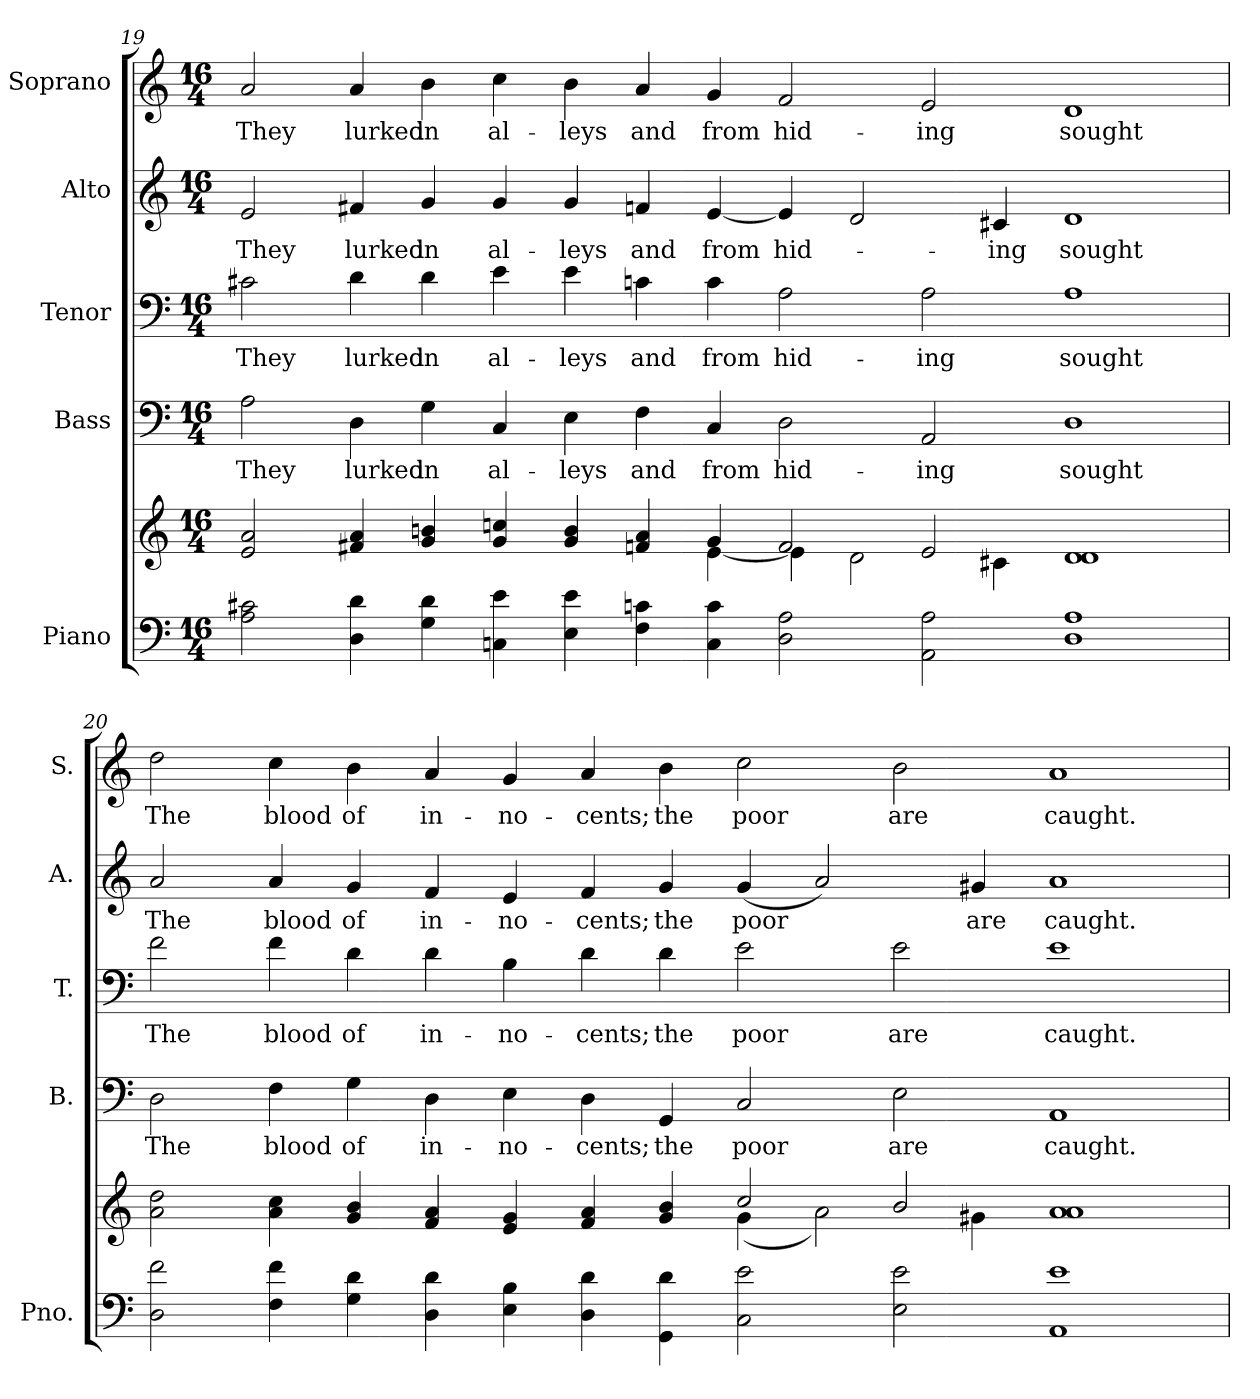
**kern	**kern	**kern	**text	**kern	**text	**kern	**text	**kern	**text
*part5	*part5	*part4	*part4	*part3	*part3	*part2	*part2	*part1	*part1
*staff6	*staff5	*staff4	*staff4	*staff3	*staff3	*staff2	*staff2	*staff1	*staff1
*I"Piano	*	*I"Bass	*	*I"Tenor	*	*I"Alto	*	*I"Soprano	*
*I'Pno.	*	*I'B.	*	*I'T.	*	*I'A.	*	*I'S.	*
!!LO:PB:g=z
*clefF4	*clefG2	*clefF4	*	*clefF4	*	*clefG2	*	*clefG2	*
*k[]	*k[]	*k[]	*	*k[]	*	*k[]	*	*k[]	*
*C:	*C:	*C:	*	*C:	*	*C:	*	*C:	*
*M16/4	*M16/4	*M16/4	*	*M16/4	*	*M16/4	*	*M16/4	*
=19	=19	=19	=19	=19	=19	=19	=19	=19	=19
*	*^	*	*	*	*	*	*	*	*
!	!	!	!	!LO:LY:b:color=#000000	!	!	!	!	!	!
!	!	!	!	!	!	!LO:LY:b:color=#000000	!	!	!	!
!	!	!	!	!	!	!	!	!LO:LY:b:color=#000000	!	!
!	!	!	!	!	!	!	!	!	!	!LO:LY:b:color=#000000
2Ai\ 2c#Xi	2ei/ 2ai	1ryy	2Ai\	They	2c#Xi\	They	2ei/	They	2ai/	They
!	!	!	!	!LO:LY:b:color=#000000	!	!	!	!	!	!
!	!	!	!	!	!	!LO:LY:b:color=#000000	!	!	!	!
!	!	!	!	!	!	!	!	!LO:LY:b:color=#000000	!	!
!	!	!	!	!	!	!	!	!	!	!LO:LY:b:color=#000000
4Di\ 4di	4f#Xi/ 4ai	.	4Di\	lurked	4di\	lurked	4f#Xi/	lurked	4ai/	lurked
!	!	!	!	!LO:LY:b:color=#000000	!	!	!	!	!	!
!	!	!	!	!	!	!LO:LY:b:color=#000000	!	!	!	!
!	!	!	!	!	!	!	!	!LO:LY:b:color=#000000	!	!
!	!	!	!	!	!	!	!	!	!	!LO:LY:b:color=#000000
4Gi\ 4di	4gi/ 4bni	.	4Gi\	in	4di\	in	4gi/	in	4bi\	in
!	!	!	!	!LO:LY:b:color=#000000	!	!	!	!	!	!
!	!	!	!	!	!	!LO:LY:b:color=#000000	!	!	!	!
!	!	!	!	!	!	!	!	!LO:LY:b:color=#000000	!	!
!	!	!	!	!	!	!	!	!	!	!LO:LY:b:color=#000000
4Cni\ 4ei	4gi/ 4ccni	2ryy	4Ci/	al-	4ei\	al-	4gi/	al-	4cci\	al-
!	!	!	!	!LO:LY:b:color=#000000	!	!	!	!	!	!
!	!	!	!	!	!	!LO:LY:b:color=#000000	!	!	!	!
!	!	!	!	!	!	!	!	!LO:LY:b:color=#000000	!	!
!	!	!	!	!	!	!	!	!	!	!LO:LY:b:color=#000000
4Ei\ 4ei	4gi/ 4bi	.	4Ei\	-leys	4ei\	-leys	4gi/	-leys	4bi\	-leys
!	!	!	!	!LO:LY:b:color=#000000	!	!	!	!	!	!
!	!	!	!	!	!	!LO:LY:b:color=#000000	!	!	!	!
!	!	!	!	!	!	!	!	!LO:LY:b:color=#000000	!	!
!	!	!	!	!	!	!	!	!	!	!LO:LY:b:color=#000000
4Fi\ 4cni	4fni/ 4ai	4ryy	4Fi\	and	4cni\	and	4fni/	and	4ai/	and
!	!	!	!	!LO:LY:b:color=#000000	!	!	!	!	!	!
!	!	!	!	!	!	!LO:LY:b:color=#000000	!	!	!	!
!	!	!	!	!	!	!	!	!LO:LY:b:color=#000000	!	!
!	!	!	!	!	!	!	!	!	!	!LO:LY:b:color=#000000
4Ci\ 4ci	4gi/	[<4ei\	4Ci/	from	4ci\	from	[<4ei/	from	4gi/	from
!	!	!	!	!LO:LY:b:color=#000000	!	!	!	!	!	!
!	!	!	!	!	!	!LO:LY:b:color=#000000	!	!	!	!
!	!	!	!	!	!	!	!	!LO:LY:b:color=#000000	!	!
!	!	!	!	!	!	!	!	!	!	!LO:LY:b:color=#000000
2Di\ 2Ai	2fi/	4ei\]	2Di\	hid-	2Ai\	hid-	4ei/]	hid-	2fi/	hid-
.	.	2di\	.	.	.	.	2di/	.	.	.
!	!	!	!	!LO:LY:b:color=#000000	!	!	!	!	!	!
!	!	!	!	!	!	!LO:LY:b:color=#000000	!	!	!	!
!	!	!	!	!	!	!	!	!	!	!LO:LY:b:color=#000000
2AAi\ 2Ai	2ei/	.	2AAi/	-ing	2Ai\	-ing	.	.	2ei/	-ing
!	!	!	!	!	!	!	!	!LO:LY:b:color=#000000	!	!
.	.	4c#Xi\	.	.	.	.	4c#Xi/	-ing	.	.
!	!	!	!	!LO:LY:b:color=#000000	!	!	!	!	!	!
!	!	!	!	!	!	!LO:LY:b:color=#000000	!	!	!	!
!	!	!	!	!	!	!	!	!LO:LY:b:color=#000000	!	!
!	!	!	!	!	!	!	!	!	!	!LO:LY:b:color=#000000
1Di 1Ai	1di 1di	1ryy	1Di	sought	1Ai	sought	1di	sought	1di	sought
=20	=20	=20	=20	=20	=20	=20	=20	=20	=20	=20
!	!	!	!	!LO:LY:b:color=#000000	!	!	!	!	!	!
!	!	!	!	!	!	!LO:LY:b:color=#000000	!	!	!	!
!	!	!	!	!	!	!	!	!LO:LY:b:color=#000000	!	!
!	!	!	!	!	!	!	!	!	!	!LO:LY:b:color=#000000
2Di\ 2fi	2ai\ 2ddi	1ryy	2Di\	The	2fi\	The	2ai/	The	2ddi\	The
!	!	!	!	!LO:LY:b:color=#000000	!	!	!	!	!	!
!	!	!	!	!	!	!LO:LY:b:color=#000000	!	!	!	!
!	!	!	!	!	!	!	!	!LO:LY:b:color=#000000	!	!
!	!	!	!	!	!	!	!	!	!	!LO:LY:b:color=#000000
4Fi\ 4fi	4ai\ 4cci	.	4Fi\	blood	4fi\	blood	4ai/	blood	4cci\	blood
!	!	!	!	!LO:LY:b:color=#000000	!	!	!	!	!	!
!	!	!	!	!	!	!LO:LY:b:color=#000000	!	!	!	!
!	!	!	!	!	!	!	!	!LO:LY:b:color=#000000	!	!
!	!	!	!	!	!	!	!	!	!	!LO:LY:b:color=#000000
4Gi\ 4di	4gi/ 4bi	.	4Gi\	of	4di\	of	4gi/	of	4bi\	of
!	!	!	!	!LO:LY:b:color=#000000	!	!	!	!	!	!
!	!	!	!	!	!	!LO:LY:b:color=#000000	!	!	!	!
!	!	!	!	!	!	!	!	!LO:LY:b:color=#000000	!	!
!	!	!	!	!	!	!	!	!	!	!LO:LY:b:color=#000000
4Di\ 4di	4fi/ 4ai	1ryy	4Di\	in-	4di\	in-	4fi/	in-	4ai/	in-
!	!	!	!	!LO:LY:b:color=#000000	!	!	!	!	!	!
!	!	!	!	!	!	!LO:LY:b:color=#000000	!	!	!	!
!	!	!	!	!	!	!	!	!LO:LY:b:color=#000000	!	!
!	!	!	!	!	!	!	!	!	!	!LO:LY:b:color=#000000
4Ei\ 4Bi	4ei/ 4gi	.	4Ei\	-no-	4Bi\	-no-	4ei/	-no-	4gi/	-no-
!	!	!	!	!LO:LY:b:color=#000000	!	!	!	!	!	!
!	!	!	!	!	!	!LO:LY:b:color=#000000	!	!	!	!
!	!	!	!	!	!	!	!	!LO:LY:b:color=#000000	!	!
!	!	!	!	!	!	!	!	!	!	!LO:LY:b:color=#000000
4Di\ 4di	4fi/ 4ai	.	4Di\	-cents;	4di\	-cents;	4fi/	-cents;	4ai/	-cents;
!	!	!	!	!LO:LY:b:color=#000000	!	!	!	!	!	!
!	!	!	!	!	!	!LO:LY:b:color=#000000	!	!	!	!
!	!	!	!	!	!	!	!	!LO:LY:b:color=#000000	!	!
!	!	!	!	!	!	!	!	!	!	!LO:LY:b:color=#000000
4GGi\ 4di	4gi/ 4bi	.	4GGi/	the	4di\	the	4gi/	the	4bi\	the
!	!	!	!	!LO:LY:b:color=#000000	!	!	!	!	!	!
!	!	!	!	!	!	!LO:LY:b:color=#000000	!	!	!	!
!	!	!	!	!	!	!	!	!LO:LY:b:color=#000000	!	!
!	!	!	!	!	!	!	!	!	!	!LO:LY:b:color=#000000
2Ci\ 2ei	2cci/	(4gi\	2Ci/	poor	2ei\	poor	(4gi/	poor	2cci\	poor
.	.	2ai\)	.	.	.	.	2ai/)	.	.	.
!	!	!	!	!LO:LY:b:color=#000000	!	!	!	!	!	!
!	!	!	!	!	!	!LO:LY:b:color=#000000	!	!	!	!
!	!	!	!	!	!	!	!	!	!	!LO:LY:b:color=#000000
2Ei\ 2ei	2bi/	.	2Ei\	are	2ei\	are	.	.	2bi\	are
!	!	!	!	!	!	!	!	!LO:LY:b:color=#000000	!	!
.	.	4g#Xi\	.	.	.	.	4g#Xi/	are	.	.
!	!	!	!	!LO:LY:b:color=#000000	!	!	!	!	!	!
!	!	!	!	!	!	!LO:LY:b:color=#000000	!	!	!	!
!	!	!	!	!	!	!	!	!LO:LY:b:color=#000000	!	!
!	!	!	!	!	!	!	!	!	!	!LO:LY:b:color=#000000
1AAi 1ei	1ai 1ai	1ryy	1AAi	caught.	1ei	caught.	1ai	caught.	1ai	caught.
*	*v	*v	*	*	*	*	*	*	*	*
=	=	=	=	=	=	=	=	=	=
*-	*-	*-	*-	*-	*-	*-	*-	*-	*-
